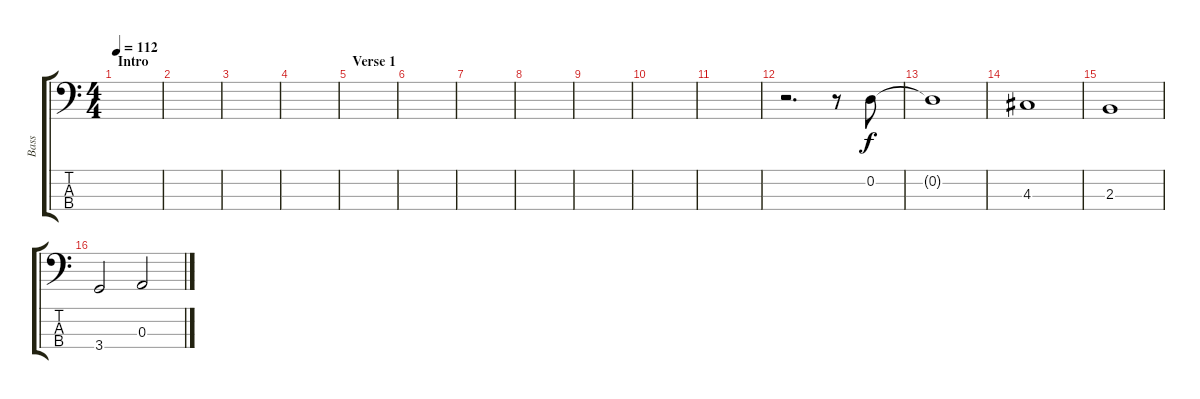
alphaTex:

\track ("Bass" "Bass") {instrument electricbassfinger}
\staff {score tabs}
\tuning (G2 D2 A1 E1) {hide}
\ts (4 4)
\section ("" "Intro")
\tempo 112
\clef f4
\ks c
|
|
|
|
\section ("" "Verse 1")
|
|
|
|
|
|
|
r.2{d} r.8 0.2.8 |
0.2{t}.1 |
4.3.1 |
2.3.1 |
3.4.2 0.3.2
